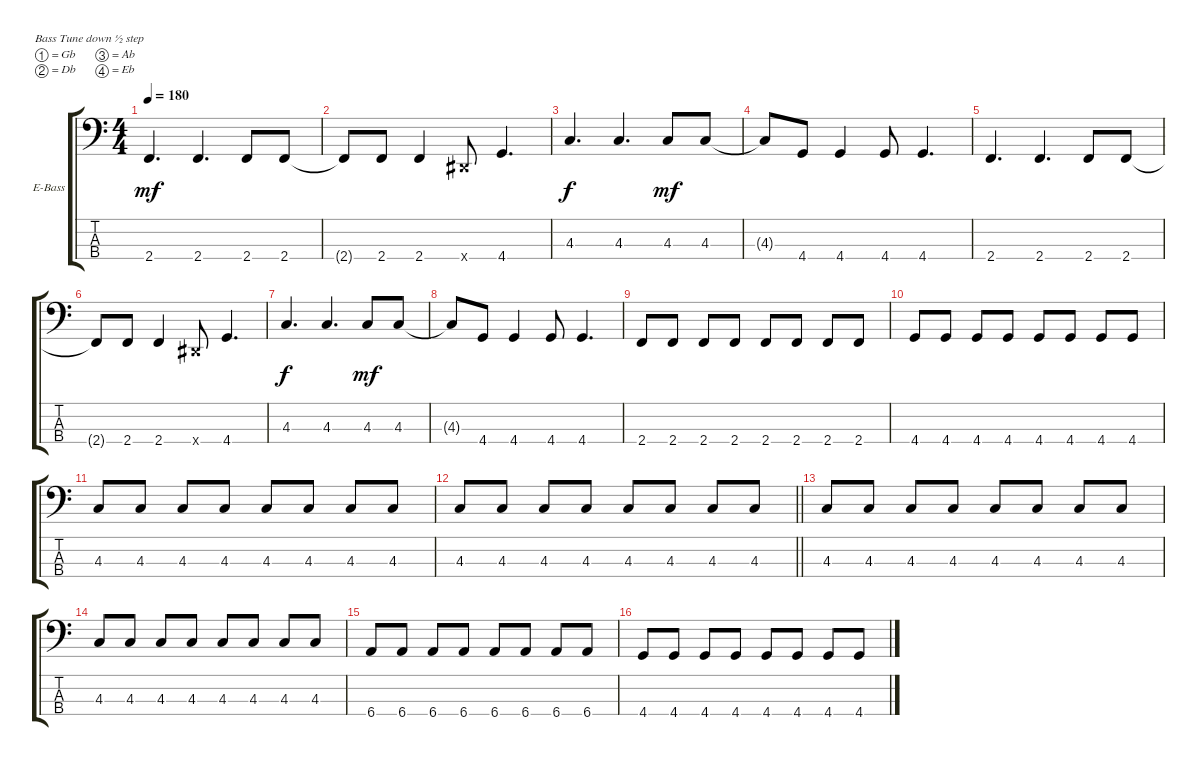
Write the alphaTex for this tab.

\bracketExtendMode groupsimilarinstruments
\firstSystemTrackNameOrientation horizontal
\otherSystemsTrackNameOrientation horizontal
\track ("Electric Bass" "E-Bass") {instrument electricbassfinger}
\staff {score tabs}
\tuning (Gb2 Db2 Ab1 Eb1)
\ts (4 4)
\tempo 180
\clef f4
\ks c
2.4.4{d dy mf} 2.4.4{d} 2.4.8 2.4.8 |
2.4{t}.8 2.4.8 2.4.4 0.4{x}.8 4.4.4{d} |
4.3.4{d dy f} 4.3.4{d} 4.3.8{dy mf} 4.3.8 |
4.3{t}.8 4.4.8 4.4.4 4.4.8 4.4.4{d} |
2.4.4{d} 2.4.4{d} 2.4.8 2.4.8 |
2.4{t}.8 2.4.8 2.4.4 0.4{x}.8 4.4.4{d} |
4.3.4{d dy f} 4.3.4{d} 4.3.8{dy mf} 4.3.8 |
4.3{t}.8 4.4.8 4.4.4 4.4.8 4.4.4{d} |
2.4.8 2.4.8 2.4.8 2.4.8 2.4.8 2.4.8 2.4.8 2.4.8 |
4.4.8 4.4.8 4.4.8 4.4.8 4.4.8 4.4.8 4.4.8 4.4.8 |
4.3.8 4.3.8 4.3.8 4.3.8 4.3.8 4.3.8 4.3.8 4.3.8 |
\barLineRight lightlight
4.3.8 4.3.8 4.3.8 4.3.8 4.3.8 4.3.8 4.3.8 4.3.8 |
4.3.8 4.3.8 4.3.8 4.3.8 4.3.8 4.3.8 4.3.8 4.3.8 |
4.3.8 4.3.8 4.3.8 4.3.8 4.3.8 4.3.8 4.3.8 4.3.8 |
6.4.8 6.4.8 6.4.8 6.4.8 6.4.8 6.4.8 6.4.8 6.4.8 |
4.4.8 4.4.8 4.4.8 4.4.8 4.4.8 4.4.8 4.4.8 4.4.8
